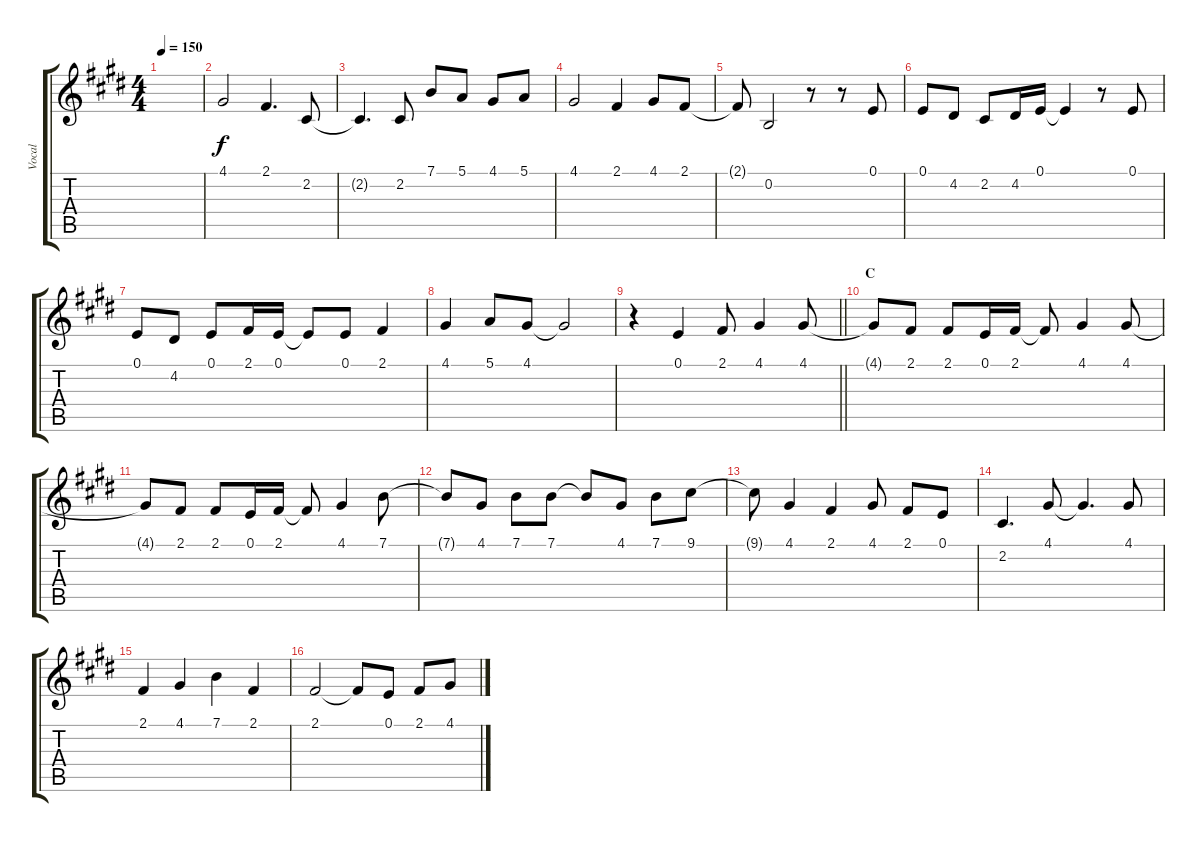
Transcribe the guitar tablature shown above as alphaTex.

\track ("Vocal" "Vocal") {instrument choiraahs}
\staff {score tabs}
\tuning (E4 B3 G3 D3 A2 E2) {hide}
\ts (4 4)
\tempo 150
\clef g2
\ks c#minor
|
4.1.2 2.1.4{d} 2.2.8 |
2.2{t}.4{d} 2.2.8 7.1.8 5.1.8 4.1.8 5.1.8 |
4.1.2 2.1.4 4.1.8 2.1.8 |
2.1{t}.8 0.2.2 r.8 r.8 0.1.8 |
0.1.8 4.2.8 2.2.8 4.2.16 0.1.16 0.1{t}.4 r.8 0.1.8 |
0.1.8 4.2.8 0.1.8 2.1.16 0.1.16 0.1{t}.8 0.1.8 2.1.4 |
4.1.4 5.1.8 4.1.8 4.1{t}.2 |
\barLineRight lightlight
r.4 0.1.4 2.1.8 4.1.4 4.1.8 |
\section ("" "C")
4.1{t}.8 2.1.8 2.1.8 0.1.16 2.1.16 2.1{t}.8 4.1.4 4.1.8 |
4.1{t}.8 2.1.8 2.1.8 0.1.16 2.1.16 2.1{t}.8 4.1.4 7.1.8 |
7.1{t}.8 4.1.8 7.1.8 7.1.8 7.1{t}.8 4.1.8 7.1.8 9.1.8 |
9.1{t}.8 4.1.4 2.1.4 4.1.8 2.1.8 0.1.8 |
2.2.4{d} 4.1.8 4.1{t}.4{d} 4.1.8 |
2.1.4 4.1.4 7.1.4 2.1.4 |
2.1.2 2.1{t}.8 0.1.8 2.1.8 4.1.8
